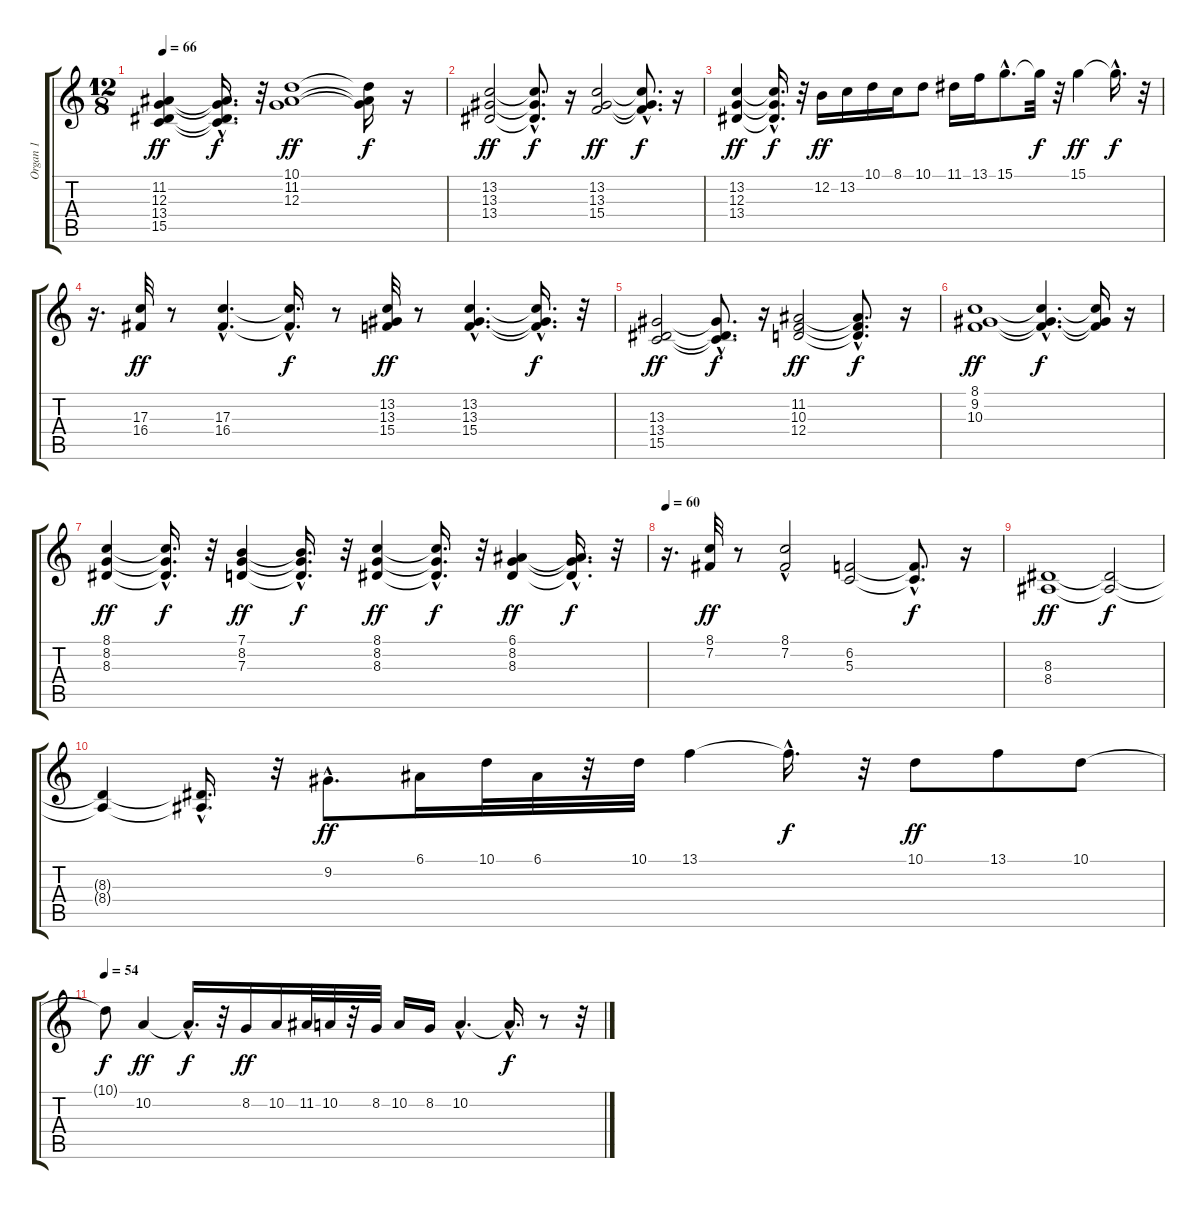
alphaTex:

\track ("Organ 1" "Organ 1") {instrument churchorgan}
\staff {score tabs}
\tuning (E4 B3 G3 D3 A2 E2) {hide}
\ts (12 8)
\tempo 66
\clef g2
\ks c
(11.2 12.3 13.4 15.5).4{dy ff} (11.2{hac t} 12.3{hac t} 13.4{hac t} 15.5{hac t}).16{d dy f} r.32 (10.1 11.2 12.3).1{dy ff} (10.1{t} 11.2{t} 12.3{t}).16{dy f} r.16 |
(13.2 13.3 13.4).2{dy ff} (13.2{hac t} 13.3{hac t} 13.4{hac t}).8{d dy f} r.16 (13.2 13.3 15.4).2{dy ff} (13.2{hac t} 13.3{hac t} 15.4{hac t}).8{d dy f} r.16 |
(13.2 12.3 13.4).4{dy ff} (13.2{hac t} 12.3{hac t} 13.4{hac t}).16{d dy f} r.32 12.2.16{dy ff} 13.2.16 10.1.16 8.1.16 10.1.8 11.1.16 13.1.16 15.1{hac}.8{d} 15.1{t}.32{dy f} r.32 15.1.4{dy ff} 15.1{hac t}.16{d dy f} r.32 |
r.16{d} (17.3 16.4).32{dy ff} r.8 (17.3{hac} 16.4{hac}).4{d} (17.3{hac t} 16.4{hac t}).16{d dy f} r.8 (13.2 13.3 15.4).32{dy ff} r.8 (13.2{hac} 13.3{hac} 15.4{hac}).4{d} (13.2{hac t} 13.3{hac t} 15.4{hac t}).16{d dy f} r.32 |
(13.3 13.4 15.5).2{dy ff} (13.3{hac t} 13.4{hac t} 15.5{hac t}).8{d dy f} r.16 (11.2 10.3 12.4).2{dy ff} (11.2{hac t} 10.3{hac t} 12.4{hac t}).8{d dy f} r.16 |
(8.1 9.2 10.3).1{dy ff} (8.1{hac t} 9.2{hac t} 10.3{hac t}).4{d dy f} (8.1{t} 9.2{t} 10.3{t}).16 r.16 |
(8.1 8.2 8.3).4{dy ff} (8.1{hac t} 8.2{hac t} 8.3{hac t}).16{d dy f} r.32 (7.1 8.2 7.3).4{dy ff} (7.1{hac t} 8.2{hac t} 7.3{hac t}).16{d dy f} r.32 (8.1 8.2 8.3).4{dy ff} (8.1{hac t} 8.2{hac t} 8.3{hac t}).16{d dy f} r.32 (6.1 8.2 8.3).4{dy ff} (6.1{hac t} 8.2{hac t} 8.3{hac t}).16{d dy f} r.32 |
\tempo 60
r.16{d} (8.1 7.2).32{dy ff} r.8 (8.1 7.2{hac}).2 (6.2 5.3).2 (6.2{hac t} 5.3{hac t}).8{d dy f} r.16 |
(8.3 8.4).1{dy ff} (8.3{t} 8.4{t}).2{dy f} |
(8.3{t} 8.4{t}).4 (8.3{hac t} 8.4{hac t}).16{d} r.32 9.2{hac}.8{d dy ff} 6.1.16 10.1.32 6.1.32 r.32 10.1.32 13.1.4 13.1{hac t}.16{d dy f} r.32 10.1.8{dy ff} 13.1.8 10.1.8 |
\tempo 54
10.1{t}.8{dy f} 10.2.4{dy ff} 10.2{hac t}.16{d dy f} r.32 8.2.16{dy ff} 10.2.16 11.2.32 10.2.32 r.32 8.2.32 10.2.16 8.2.16 10.2{hac}.4{d} 10.2{hac t}.16{d dy f} r.8 r.32
